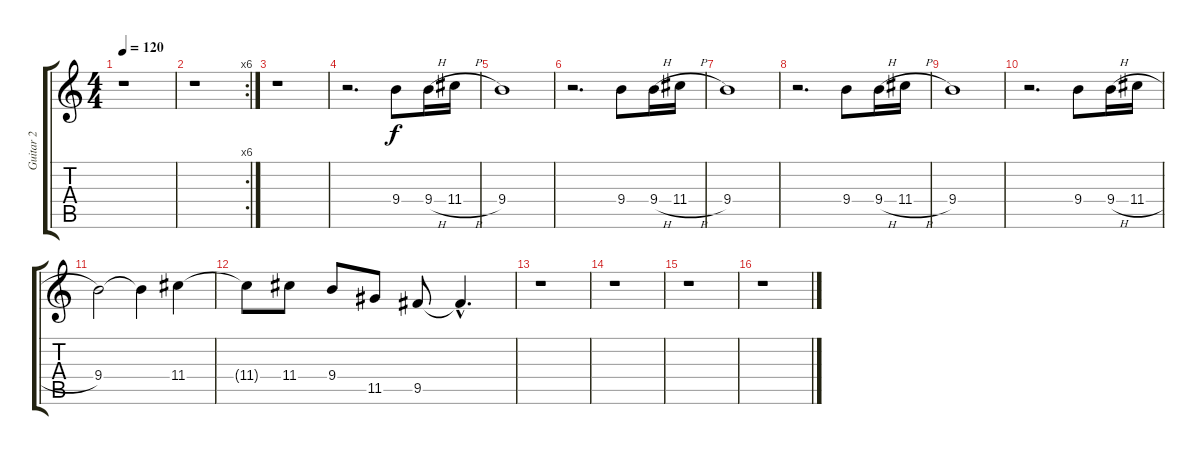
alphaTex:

\track ("Guitar 2" "Guitar 2") {instrument electricguitarclean}
\staff {score tabs}
\tuning (E4 B3 G3 D3 A2 E2) {hide}
\ts (4 4)
\tempo 120
\clef g2
\ks c
r.1{dy f instrument electricguitarclean} |
\rc 6
r.1 |
r.1 |
r.2{d} 9.4.8 9.4{h}.16 11.4{h}.16 |
9.4.1 |
r.2{d} 9.4.8 9.4{h}.16 11.4{h}.16 |
9.4.1 |
r.2{d} 9.4.8 9.4{h}.16 11.4{h}.16 |
9.4.1 |
r.2{d} 9.4.8 9.4{h}.16 11.4{h}.16 |
9.4.2 9.4{t}.4 11.4.4 |
11.4{t}.8 11.4.8 9.4.8 11.5.8 9.5.8 9.5{hac t}.4{d} |
r.1 |
r.1 |
r.1 |
r.1
